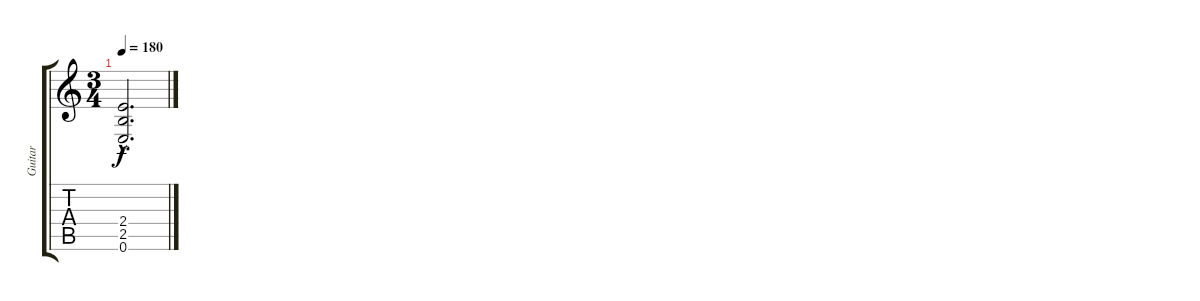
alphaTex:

\track ("Guitar" "Guitar") {instrument overdrivenguitar}
\staff {score tabs}
\tuning (E4 B3 G3 D3 A2 E2) {hide}
\ts (3 4)
\tempo 180
\clef g2
\ks c
(2.4{hac t} 2.5{hac t} 0.6{hac t}).2{d dy f}
